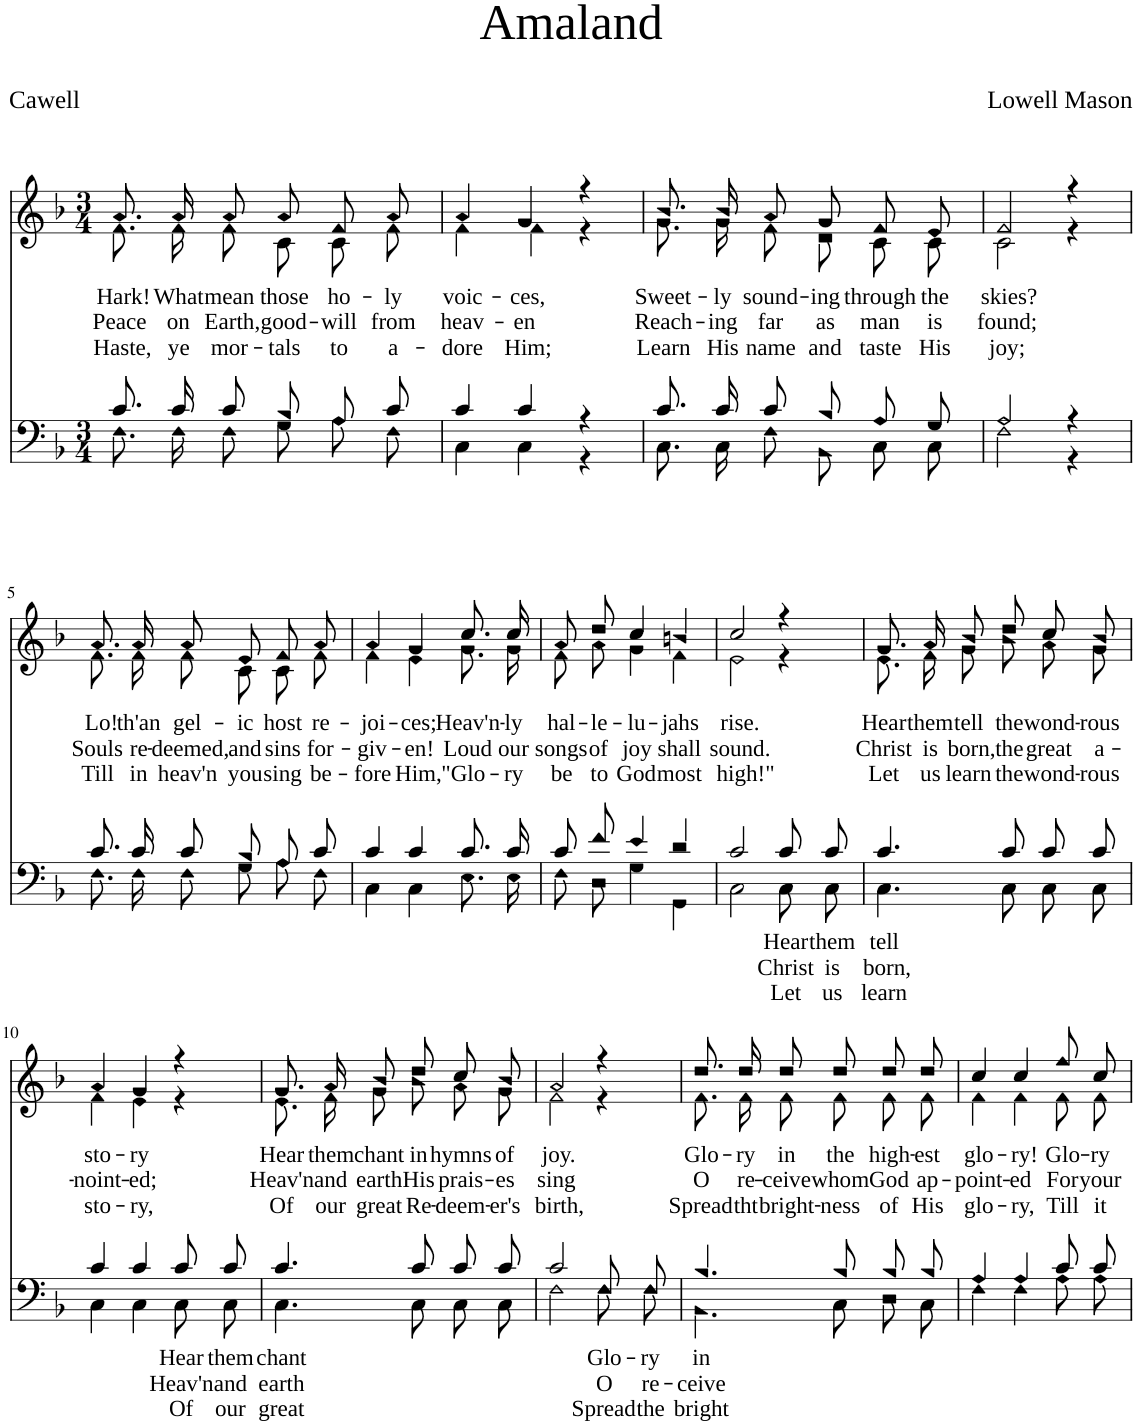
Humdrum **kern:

**kern	**text	**text	**text	**kern	**text	**text	**text
*part2	*part2	*part2	*part2	*part1	*part1	*part1	*part1
*staff2	*staff2	*staff2	*staff2	*staff1	*staff1	*staff1	*staff1
*I"Bass	*	*	*	*I"Soprano	*	*	*
*clefF4	*	*	*	*clefG2	*	*	*
*k[b-]	*	*	*	*k[b-]	*	*	*
*M3/4	*	*	*	*M3/4	*	*	*
=1	=1	=1	=1	=1	=1	=1	=1
*^	*	*	*	*	*	*	*
!	!	!	!	!	!	!LO:LY:b	!LO:LY:b	!LO:LY:b
*	*	*	*	*	*^	*	*	*
8.c/L	8.F\L	.	.	.	8.a/L	8.f\L	Hark!	Peace	Haste,
!	!	!	!	!	!	!	!LO:LY:b	!LO:LY:b	!LO:LY:b
16c/Jk	16F\Jk	.	.	.	16a/Jk	16f\Jk	What	on	ye
!	!	!	!	!	!	!	!LO:LY:b	!LO:LY:b	!LO:LY:b
8c/L	8F\L	.	.	.	8a/L	8f\L	mean	Earth,	mor-
!	!	!	!	!	!	!	!LO:LY:b	!LO:LY:b	!LO:LY:b
8B-/J	8G\J	.	.	.	8a/J	8c\J	those	good-	-tals
!	!	!	!	!	!	!	!LO:LY:b	!LO:LY:b	!LO:LY:b
8A/L	8A\L	.	.	.	8f/L	8c\L	ho-	-will	to
!	!	!	!	!	!	!	!LO:LY:b	!LO:LY:b	!LO:LY:b
8c/J	8F\J	.	.	.	8a/J	8f\J	-ly	from	a-
=2	=2	=2	=2	=2	=2	=2	=2	=2	=2
!	!	!	!	!	!	!	!LO:LY:b	!LO:LY:b	!LO:LY:b
4c/	4C\	.	.	.	4a/	4f\	voic-	heav-	-dore
!	!	!	!	!	!	!	!LO:LY:b	!LO:LY:b	!LO:LY:b
4c/	4C\	.	.	.	4g/	4f\	-ces,	-en	Him;
4r	4r	.	.	.	4r	4r	.	.	.
=3	=3	=3	=3	=3	=3	=3	=3	=3	=3
!	!	!	!	!	!	!	!LO:LY:b	!LO:LY:b	!LO:LY:b
8.c/L	8.C\L	.	.	.	8.b-/L	8.g\L	Sweet-	Reach-	Learn
!	!	!	!	!	!	!	!LO:LY:b	!LO:LY:b	!LO:LY:b
16c/Jk	16C\Jk	.	.	.	16b-/Jk	16g\Jk	-ly	-ing	His
!	!	!	!	!	!	!	!LO:LY:b	!LO:LY:b	!LO:LY:b
8c/L	8F\L	.	.	.	8a/L	8f\L	sound-	far	name
!	!	!	!	!	!	!	!LO:LY:b	!LO:LY:b	!LO:LY:b
8B-/J	8BB-\J	.	.	.	8g/J	8d\J	-ing	as	and
!	!	!	!	!	!	!	!LO:LY:b	!LO:LY:b	!LO:LY:b
8A/L	8C\L	.	.	.	8f/L	8c\L	through	man	taste
!	!	!	!	!	!	!	!LO:LY:b	!LO:LY:b	!LO:LY:b
8G/J	8C\J	.	.	.	8e/J	8c\J	the	is	His
=4	=4	=4	=4	=4	=4	=4	=4	=4	=4
!	!	!	!	!	!	!	!LO:LY:b	!LO:LY:b	!LO:LY:b
2A/	2F\	.	.	.	2f/	2c\	skies?	found;	joy;
4r	4r	.	.	.	4r	4r	.	.	.
!!LO:LB:g=z	!!
=5	=5	=5	=5	=5	=5	=5	=5	=5	=5
!	!	!	!	!	!	!	!LO:LY:b	!LO:LY:b	!LO:LY:b
8.c/L	8.F\L	.	.	.	8.a/L	8.f\L	Lo!	Souls	Till
!	!	!	!	!	!	!	!LO:LY:b	!LO:LY:b	!LO:LY:b
16c/Jk	16F\Jk	.	.	.	16a/Jk	16f\Jk	th'an	re-	in
!	!	!	!	!	!	!	!LO:LY:b	!LO:LY:b	!LO:LY:b
8c/L	8F\L	.	.	.	8a/L	8f\L	gel-	-deemed,	heav'n
!	!	!	!	!	!	!	!LO:LY:b	!LO:LY:b	!LO:LY:b
8B-/J	8G\J	.	.	.	8e/J	8c\J	-ic	and	you
!	!	!	!	!	!	!	!LO:LY:b	!LO:LY:b	!LO:LY:b
8A/L	8A\L	.	.	.	8f/L	8c\L	host	sins	sing
!	!	!	!	!	!	!	!LO:LY:b	!LO:LY:b	!LO:LY:b
8c/J	8F\J	.	.	.	8a/J	8f\J	re-	for-	be-
=6	=6	=6	=6	=6	=6	=6	=6	=6	=6
!	!	!	!	!	!	!	!LO:LY:b	!LO:LY:b	!LO:LY:b
4c/	4C\	.	.	.	4a/	4f\	-joi-	-giv-	-fore
!	!	!	!	!	!	!	!LO:LY:b	!LO:LY:b	!LO:LY:b
4c/	4C\	.	.	.	4g/	4e\	-ces;	-en!	Him,
!	!	!	!	!	!	!	!LO:LY:b	!LO:LY:b	!LO:LY:b
8.c/L	8.E\L	.	.	.	8.cc/L	8.g\L	Heav'n-	Loud	"Glo-
!	!	!	!	!	!	!	!LO:LY:b	!LO:LY:b	!LO:LY:b
16c/Jk	16E\Jk	.	.	.	16cc/Jk	16g\Jk	-ly	our	-ry
=7	=7	=7	=7	=7	=7	=7	=7	=7	=7
!	!	!	!	!	!	!	!LO:LY:b	!LO:LY:b	!LO:LY:b
8c/L	8F\L	.	.	.	8a/L	8f\L	hal-	songs	be
!	!	!	!	!	!	!	!LO:LY:b	!LO:LY:b	!LO:LY:b
8f/J	8D\J	.	.	.	8dd/J	8a\J	-le-	of	to
!	!	!	!	!	!	!	!LO:LY:b	!LO:LY:b	!LO:LY:b
4e/	4G\	.	.	.	4cc/	4g\	-lu-	joy	God
!	!	!	!	!	!	!	!LO:LY:b	!LO:LY:b	!LO:LY:b
4d/	4GG\	.	.	.	4bn/	4f\	-jahs	shall	most
=8	=8	=8	=8	=8	=8	=8	=8	=8	=8
!	!	!	!	!	!	!	!LO:LY:b	!LO:LY:b	!LO:LY:b
2c/	2C\	.	.	.	2cc/	2e\	rise.	sound.	high!"
!	!	!LO:LY:b	!LO:LY:b	!LO:LY:b	!	!	!	!	!
8c/L	8C\L	Hear	Christ	Let	4r	4r	.	.	.
!	!	!LO:LY:b	!LO:LY:b	!LO:LY:b	!	!	!	!	!
8c/J	8C\J	them	is	us	.	.	.	.	.
=9	=9	=9	=9	=9	=9	=9	=9	=9	=9
!	!	!LO:LY:b	!LO:LY:b	!LO:LY:b	!	!	!LO:LY:b	!LO:LY:b	!LO:LY:b
4.c/	4.C\	tell	born,	learn	8.g/L	8.e\L	Hear	Christ	Let
!	!	!	!	!	!	!	!LO:LY:b	!LO:LY:b	!LO:LY:b
.	.	.	.	.	16a/Jk	16f\Jk	them	is	us
!	!	!	!	!	!	!	!LO:LY:b	!LO:LY:b	!LO:LY:b
.	.	.	.	.	8b-/L	8g\L	tell	born,	learn
!	!	!	!	!	!	!	!LO:LY:b	!LO:LY:b	!LO:LY:b
8c/	8C\	.	.	.	8dd/J	8b-\J	the	the	the
!	!	!	!	!	!	!	!LO:LY:b	!LO:LY:b	!LO:LY:b
8c/L	8C\L	.	.	.	8cc/L	8a\L	wond-	great	wond-
!	!	!	!	!	!	!	!LO:LY:b	!LO:LY:b	!LO:LY:b
8c/J	8C\J	.	.	.	8b-/J	8g\J	-rous	a-	-rous
!!LO:LB:g=z	!!
=10	=10	=10	=10	=10	=10	=10	=10	=10	=10
!	!	!	!	!	!	!	!LO:LY:b	!LO:LY:b	!LO:LY:b
4c/	4C\	.	.	.	4a/	4f\	sto-	-noint-	sto-
!	!	!	!	!	!	!	!LO:LY:b	!LO:LY:b	!LO:LY:b
4c/	4C\	.	.	.	4g/	4e\	-ry	-ed;	-ry,
!	!	!LO:LY:b	!LO:LY:b	!LO:LY:b	!	!	!	!	!
8c/L	8C\L	Hear	Heav'n	Of	4r	4r	.	.	.
!	!	!LO:LY:b	!LO:LY:b	!LO:LY:b	!	!	!	!	!
8c/J	8C\J	them	and	our	.	.	.	.	.
=11	=11	=11	=11	=11	=11	=11	=11	=11	=11
!	!	!LO:LY:b	!LO:LY:b	!LO:LY:b	!	!	!LO:LY:b	!LO:LY:b	!LO:LY:b
4.c/	4.C\	chant	earth	great	8.g/L	8.e\L	Hear	Heav'n	Of
!	!	!	!	!	!	!	!LO:LY:b	!LO:LY:b	!LO:LY:b
.	.	.	.	.	16a/Jk	16f\Jk	them	and	our
!	!	!	!	!	!	!	!LO:LY:b	!LO:LY:b	!LO:LY:b
.	.	.	.	.	8b-/L	8g\L	chant	earth	great
!	!	!	!	!	!	!	!LO:LY:b	!LO:LY:b	!LO:LY:b
8c/	8C\	.	.	.	8dd/J	8b-\J	in	His	Re-
!	!	!	!	!	!	!	!LO:LY:b	!LO:LY:b	!LO:LY:b
8c/L	8C\L	.	.	.	8cc/L	8a\L	hymns	prais-	-deem-
!	!	!	!	!	!	!	!LO:LY:b	!LO:LY:b	!LO:LY:b
8c/J	8C\J	.	.	.	8b-/J	8g\J	of	-es	-er's
=12	=12	=12	=12	=12	=12	=12	=12	=12	=12
!	!	!	!	!	!	!	!LO:LY:b	!LO:LY:b	!LO:LY:b
2c/	2F\	.	.	.	2a/	2f\	joy.	sing	birth,
!	!	!LO:LY:b	!LO:LY:b	!LO:LY:b	!	!	!	!	!
8F/L	8F\L	Glo-	O	Spread	4r	4r	.	.	.
!	!	!LO:LY:b	!LO:LY:b	!LO:LY:b	!	!	!	!	!
8F/J	8F\J	-ry	re-	the	.	.	.	.	.
=13	=13	=13	=13	=13	=13	=13	=13	=13	=13
!	!	!LO:LY:b	!LO:LY:b	!LO:LY:b	!	!	!LO:LY:b	!LO:LY:b	!LO:LY:b
4.B-/	4.BB-\	in	-ceive	bright	8.dd/L	8.f\L	Glo-	O	Spread
!	!	!	!	!	!	!	!LO:LY:b	!LO:LY:b	!LO:LY:b
.	.	.	.	.	16dd/Jk	16f\Jk	-ry	re-	tht
!	!	!	!	!	!	!	!LO:LY:b	!LO:LY:b	!LO:LY:b
.	.	.	.	.	8dd/L	8f\L	in	-ceive	bright-
!	!	!	!	!	!	!	!LO:LY:b	!LO:LY:b	!LO:LY:b
8B-/	8C\	.	.	.	8dd/J	8f\J	the	whom	-ness
!	!	!	!	!	!	!	!LO:LY:b	!LO:LY:b	!LO:LY:b
8B-/L	8D\L	.	.	.	8dd/L	8f\L	high-	God	of
!	!	!	!	!	!	!	!LO:LY:b	!LO:LY:b	!LO:LY:b
8B-/J	8C\J	.	.	.	8dd/J	8f\J	-est	ap-	His
=14	=14	=14	=14	=14	=14	=14	=14	=14	=14
!	!	!	!	!	!	!	!LO:LY:b	!LO:LY:b	!LO:LY:b
4A/	4F\	.	.	.	4cc/	4f\	glo-	-point-	glo-
!	!	!	!	!	!	!	!LO:LY:b	!LO:LY:b	!LO:LY:b
4A/	4F\	.	.	.	4cc/	4f\	-ry!	-ed	-ry,
!	!	!	!	!	!	!	!LO:LY:b	!LO:LY:b	!LO:LY:b
8c/L	8A\L	.	.	.	8ff/L	8f\L	Glo-	For	Till
!	!	!	!	!	!	!	!LO:LY:b	!LO:LY:b	!LO:LY:b
8c/J	8A\J	.	.	.	8cc/J	8f\J	-ry	your	it
*v	*v	*	*	*	*	*	*	*	*
*	*	*	*	*v	*v	*	*	*
=	=	=	=	=	=	=	=
*-	*-	*-	*-	*-	*-	*-	*-
